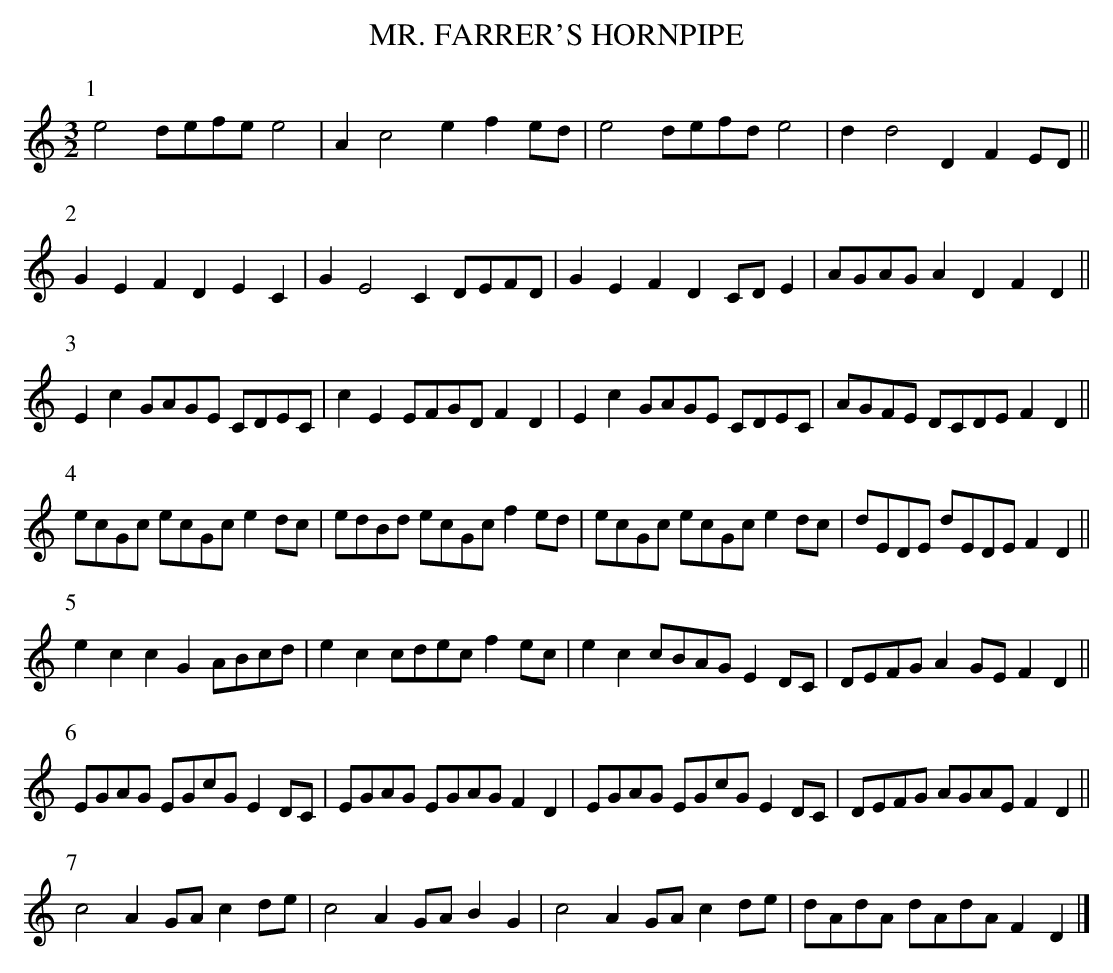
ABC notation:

X:1
T:MR. FARRER'S HORNPIPE
M:3/2
L:1/8
K:C
P:1
e4    defe  e4   |A2 c4 e2 f2 ed|e4    defd  e4   |d2   d4 D2 F2 ED||
P:2
G2 E2 F2 D2 E2 C2|G2 E4 C2 DEFD |G2 E2 F2 D2 CD E2|AGAG A2 D2 F2 D2||
P:3
E2 c2 GAGE  CDEC |c2 E2 EFGD F2 D2|E2 c2 GAGE CDEC|AGFE  DCDE F2 D2||
P:4
ecGc  ecGc  e2 dc|edBd ecGc f2 ed|ecGc ecGc e2 dc |dEDE dEDE  F2 D2||
P:5
e2 c2 c2 G2 ABcd |e2 c2 cdec f2 ec|e2c2 cBAG E2 DC|DEFG A2 GE F2 D2||
P:6
EGAG EGcG E2 DC  |EGAG EGAG F2 D2|EGAG EGcG E2 DC |DEFG AGAE  F2 D2||
P:7
c4 A2 GA  c2 de  |c4 A2 GA B2 G2 |c4 A2 GA c2 de  |dAdA dAdA  F2 D2|]
